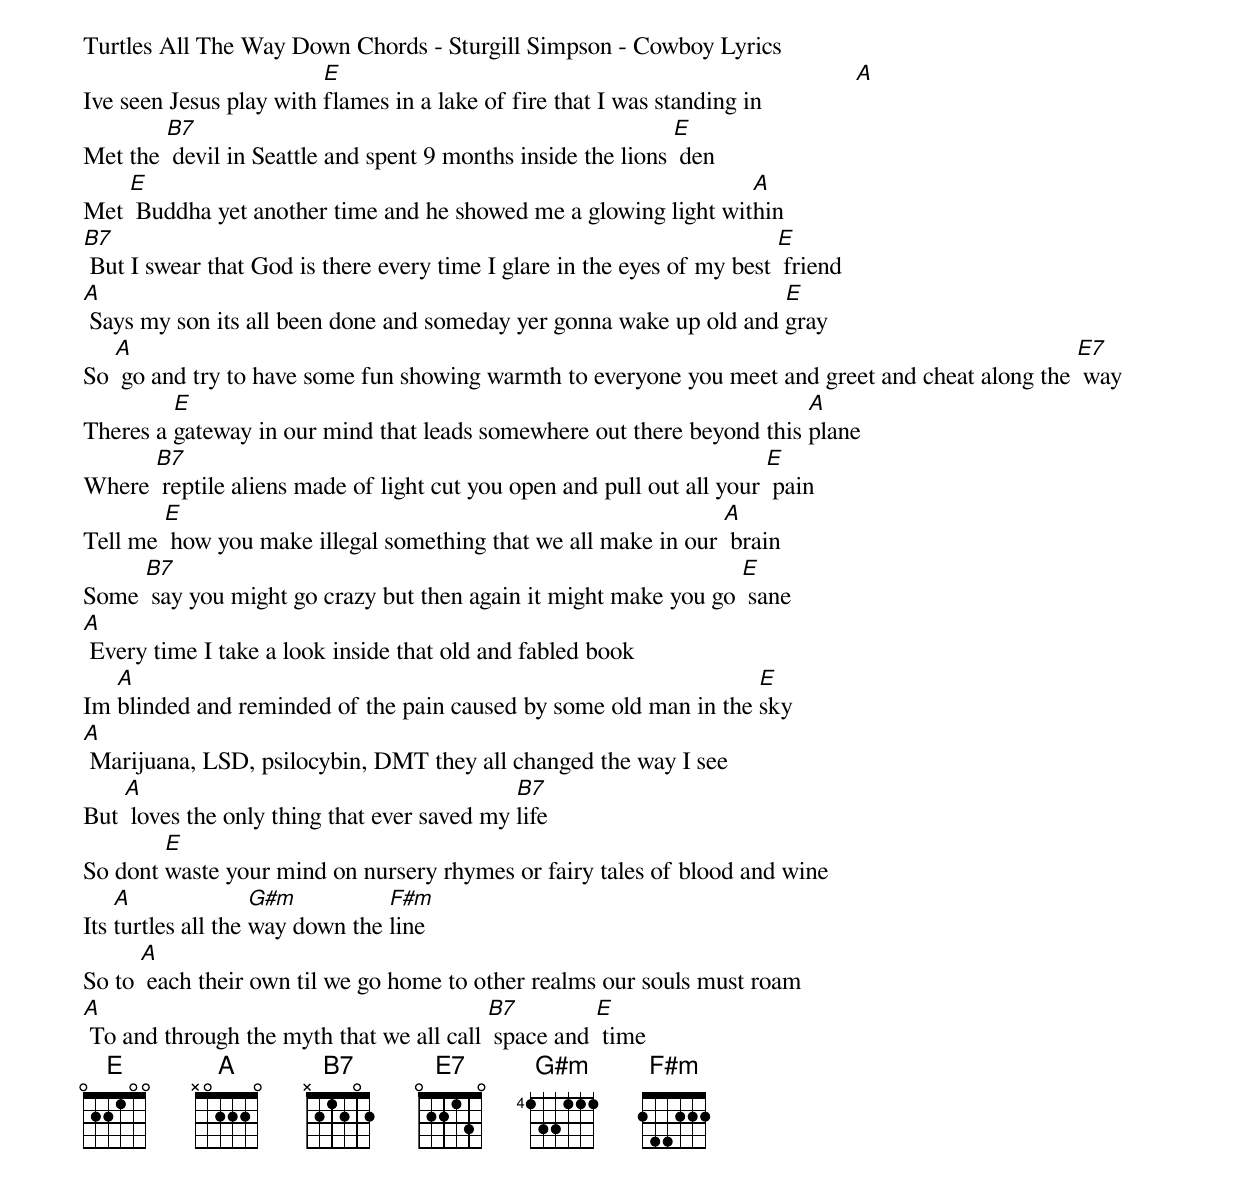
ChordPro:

Turtles All The Way Down Chords - Sturgill Simpson - Cowboy Lyrics
Ive seen Jesus play with [E]flames in a lake of fire that I was standing in               [A]
Met the [B7] devil in Seattle and spent 9 months inside the lions [E] den
Met [E] Buddha yet another time and he showed me a glowing light wit[A]hin
[B7] But I swear that God is there every time I glare in the eyes of my best [E] friend
[A] Says my son its all been done and someday yer gonna wake up old and [E]gray
So [A] go and try to have some fun showing warmth to everyone you meet and greet and cheat along the [E7] way
Theres a [E]gateway in our mind that leads somewhere out there beyond this [A]plane
Where [B7] reptile aliens made of light cut you open and pull out all your [E] pain
Tell me [E] how you make illegal something that we all make in our [A] brain
Some [B7] say you might go crazy but then again it might make you go [E] sane
[A] Every time I take a look inside that old and fabled book
Im [A]blinded and reminded of the pain caused by some old man in the [E]sky
[A] Marijuana, LSD, psilocybin, DMT they all changed the way I see
But [A] loves the only thing that ever saved my [B7]life
So dont [E]waste your mind on nursery rhymes or fairy tales of blood and wine
Its [A]turtles all the [G#m]way down the [F#m]line
So to [A] each their own til we go home to other realms our souls must roam
[A] To and through the myth that we all call [B7] space and [E] time
